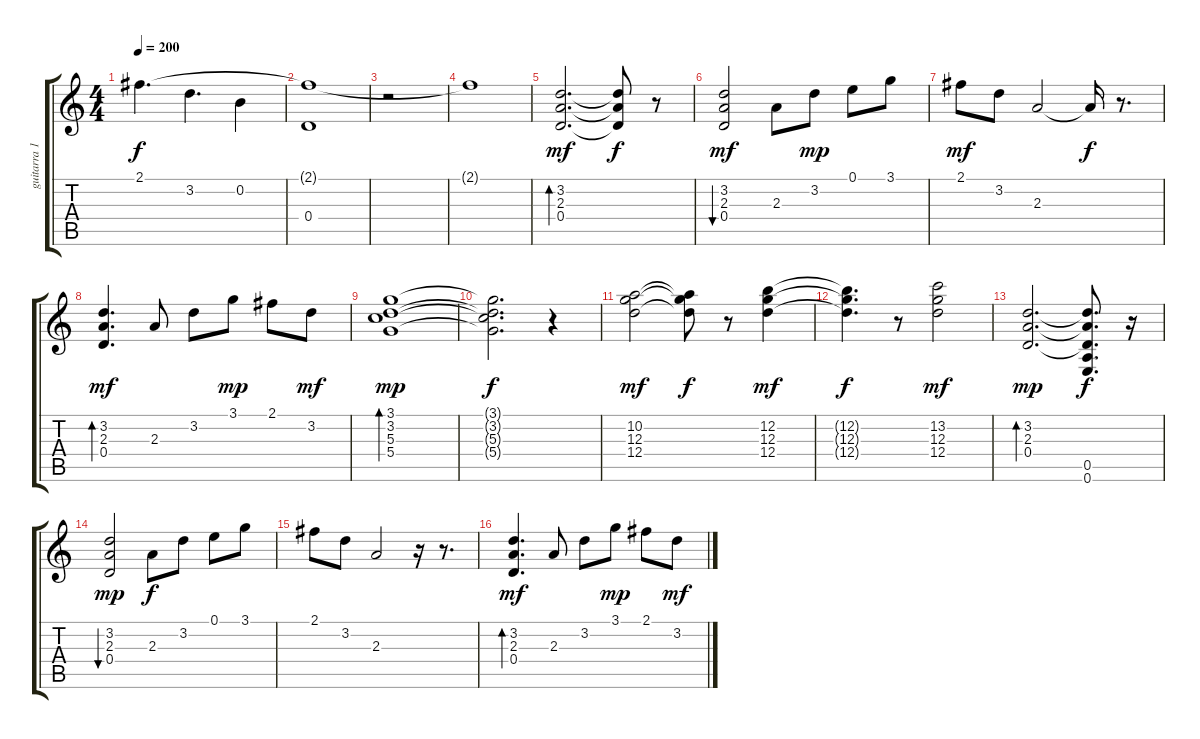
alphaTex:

\track ("guitarra 1" "guitarra 1") {instrument electricguitarclean}
\staff {score tabs}
\tuning (E4 B3 G3 D3 A2 E2) {hide}
\ts (4 4)
\tempo 200
\clef g2
\ks c
2.1.4{d dy f} 3.2.4{d} 0.2.4 |
(2.1{t} 0.4).1 |
r.1 |
2.1{t}.1 |
(3.2 2.3 0.4).2{d bd 30 dy mf} (3.2{t} 2.3{t} 0.4{t}).8{dy f} r.8 |
(3.2 2.3 0.4).2{bu 30 dy mf} 2.3.8 3.2.8{dy mp} 0.1.8 3.1.8 |
2.1.8{dy mf} 3.2.8 2.3.2 2.3{t}.16{dy f} r.8{d} |
(3.2 2.3 0.4).4{d bd 30 dy mf} 2.3.8 3.2.8 3.1.8{dy mp} 2.1.8 3.2.8{dy mf} |
(3.1 3.2 5.3 5.4).1{bd 30 dy mp} |
(3.1{t} 3.2{t} 5.3{t} 5.4{t}).2{d dy f} r.4 |
(10.2 12.3 12.4).2{dy mf} (10.2{t} 12.3{t} 12.4{t}).8{dy f} r.8 (12.2 12.3 12.4).4{dy mf} |
(12.2{t} 12.3{t} 12.4{t}).4{d dy f} r.8 (13.2 12.3 12.4).2{dy mf} |
(3.2 2.3 0.4).2{d bd 30 dy mp} (3.2{t} 2.3{t} 0.4{t} 0.5 0.6).8{d dy f} r.16 |
(3.2 2.3 0.4).2{bu 30 dy mp} 2.3.8{dy f} 3.2.8 0.1.8 3.1.8 |
2.1.8 3.2.8 2.3.2 r.16 r.8{d} |
(3.2 2.3 0.4).4{d bd 30 dy mf} 2.3.8 3.2.8 3.1.8{dy mp} 2.1.8 3.2.8{dy mf}
